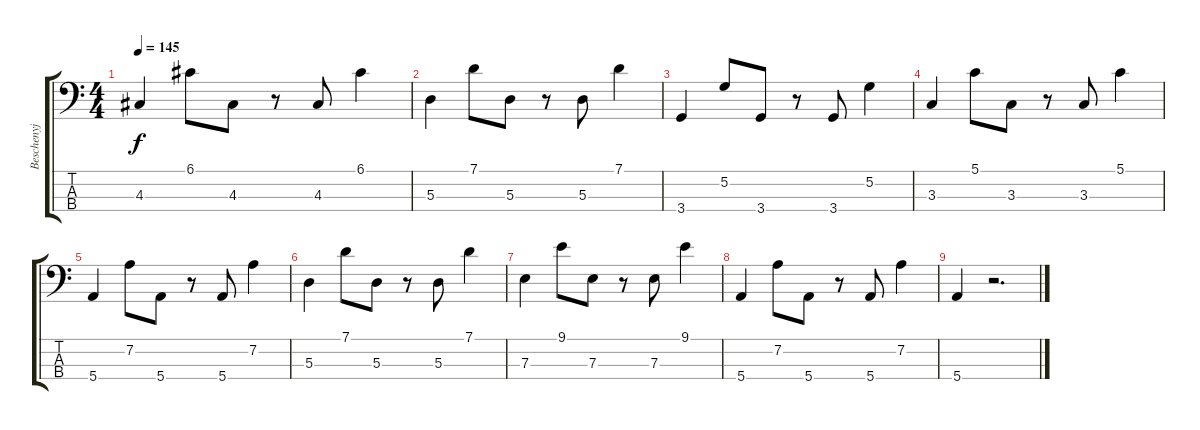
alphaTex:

\track ("Beschenyj bass" "Beschenyj ") {instrument electricbassfinger}
\staff {score tabs}
\tuning (G2 D2 A1 E1) {hide}
\ts (4 4)
\tempo 145
\clef f4
\ks c
4.3.4{dy f} 6.1.8 4.3.8 r.8 4.3.8 6.1.4 |
5.3.4 7.1.8 5.3.8 r.8 5.3.8 7.1.4 |
3.4.4 5.2.8 3.4.8 r.8 3.4.8 5.2.4 |
3.3.4 5.1.8 3.3.8 r.8 3.3.8 5.1.4 |
5.4.4 7.2.8 5.4.8 r.8 5.4.8 7.2.4 |
5.3.4 7.1.8 5.3.8 r.8 5.3.8 7.1.4 |
7.3.4 9.1.8 7.3.8 r.8 7.3.8 9.1.4 |
5.4.4 7.2.8 5.4.8 r.8 5.4.8 7.2.4 |
5.4.4 r.2{d}
